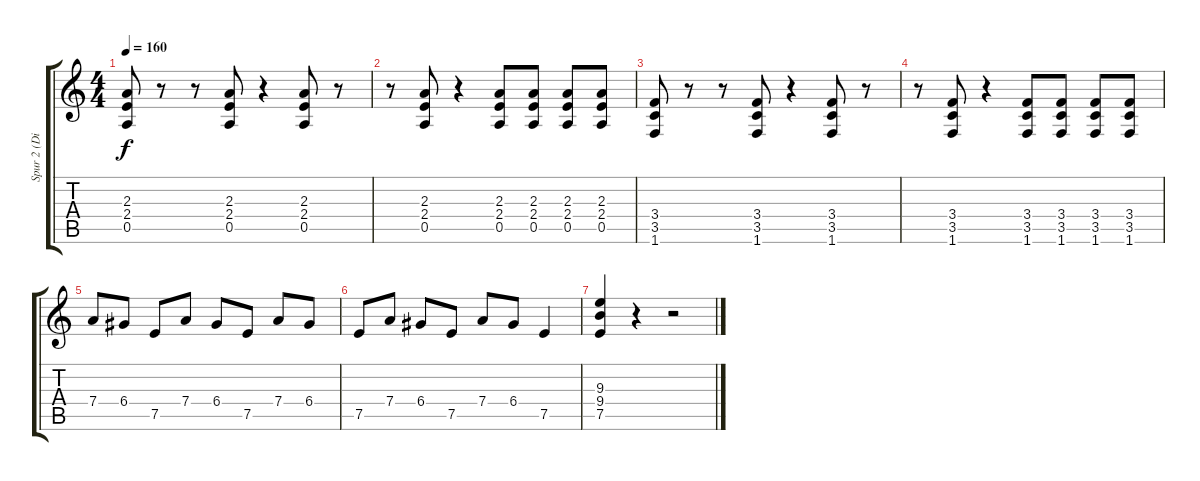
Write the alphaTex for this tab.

\track ("Spur 2 (Disto)" "Spur 2 (Di") {instrument distortionguitar}
\staff {score tabs}
\tuning (E4 B3 G3 D3 A2 E2) {hide}
\ts (4 4)
\tempo 160
\clef g2
\ks c
(2.3 2.4 0.5).8{dy f} r.8 r.8 (2.3 2.4 0.5).8 r.4 (2.3 2.4 0.5).8 r.8 |
r.8 (2.3 2.4 0.5).8 r.4 (2.3 2.4 0.5).8 (2.3 2.4 0.5).8 (2.3 2.4 0.5).8 (2.3 2.4 0.5).8 |
(3.4 3.5 1.6).8 r.8 r.8 (3.4 3.5 1.6).8 r.4 (3.4 3.5 1.6).8 r.8 |
r.8 (3.4 3.5 1.6).8 r.4 (3.4 3.5 1.6).8 (3.4 3.5 1.6).8 (3.4 3.5 1.6).8 (3.4 3.5 1.6).8 |
7.4.8 6.4.8 7.5.8 7.4.8 6.4.8 7.5.8 7.4.8 6.4.8 |
7.5.8 7.4.8 6.4.8 7.5.8 7.4.8 6.4.8 7.5.4 |
(9.3 9.4 7.5).4 r.4 r.2
